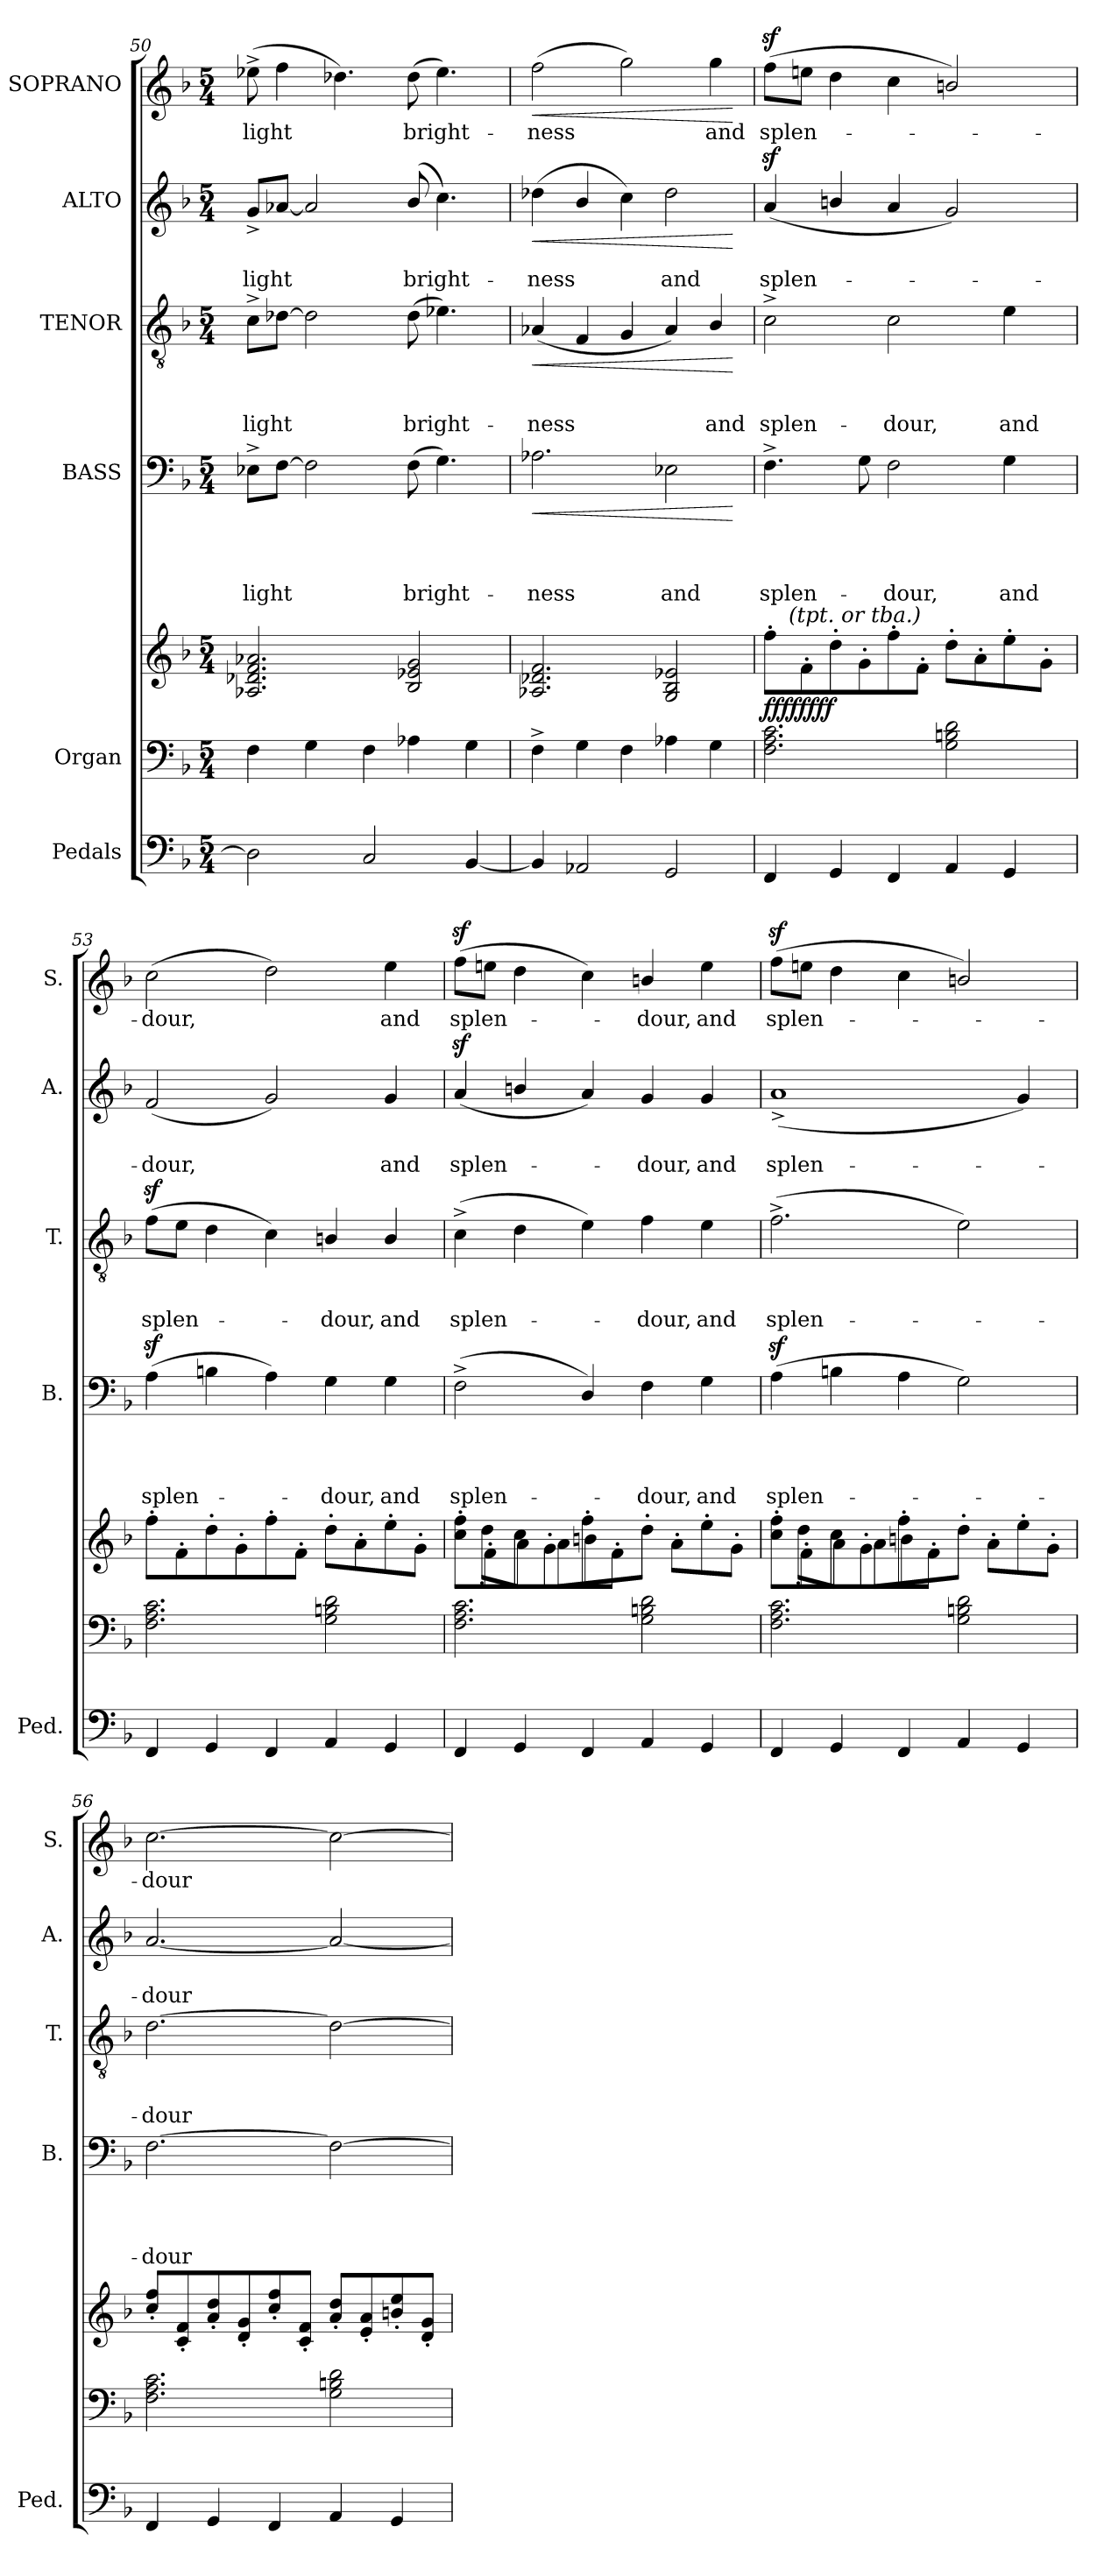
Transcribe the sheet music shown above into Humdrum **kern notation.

**kern	**kern	**kern	**dynam	**kern	**text	**text	**text	**text	**dynam	**kern	**text	**text	**text	**dynam	**kern	**text	**text	**dynam	**kern	**text	**dynam
*part6	*part5	*part5	*part5	*part4	*part4	*part4	*part4	*part4	*part4	*part3	*part3	*part3	*part3	*part3	*part2	*part2	*part2	*part2	*part1	*part1	*part1
*staff7	*staff6	*staff5	*staff5/6	*staff4	*staff4	*staff4	*staff4	*staff4	*staff4	*staff3	*staff3	*staff3	*staff3	*staff3	*staff2	*staff2	*staff2	*staff2	*staff1	*staff1	*staff1
*I"Pedals	*I"Organ	*	*	*I"BASS	*	*	*	*	*	*I"TENOR	*	*	*	*	*I"ALTO	*	*	*	*I"SOPRANO	*	*
*I'Ped.	*	*	*	*I'B.	*	*	*	*	*	*I'T.	*	*	*	*	*I'A.	*	*	*	*I'S.	*	*
*clefF4	*clefF4	*clefG2	*	*clefF4	*	*	*	*	*	*clefGv2	*	*	*	*	*clefG2	*	*	*	*clefG2	*	*
*k[b-]	*k[b-]	*k[b-]	*	*k[b-]	*	*	*	*	*	*k[b-]	*	*	*	*	*k[b-]	*	*	*	*k[b-]	*	*
*F:	*F:	*F:	*	*F:	*	*	*	*	*	*F:	*	*	*	*	*F:	*	*	*	*F:	*	*
*M5/4	*M5/4	*M5/4	*	*M5/4	*	*	*	*	*	*M5/4	*	*	*	*	*M5/4	*	*	*	*M5/4	*	*
=50	=50	=50	=50	=50	=50	=50	=50	=50	=50	=50	=50	=50	=50	=50	=50	=50	=50	=50	=50	=50	=50
!	!	!	!	!	!	!	!	!LO:LY:b	!	!	!	!	!LO:LY:b	!	!	!	!LO:LY:b	!	!	!LO:LY:b	!
2D-\]	4F\	2.A-X/ 2.d-X/ 2.f/ 2.a-X/	.	8E-X^>\L	.	.	.	light	.	8c^>\L	.	.	light	.	8g^</L	.	light	.	(>8ee-X^>\	light	.
.	.	.	.	[>8F\J	.	.	.	.	.	[>8d-X\J	.	.	.	.	[<8a-X/J	.	.	.	4ff\	.	.
.	4G\	.	.	2F\]	.	.	.	.	.	2d-\]	.	.	.	.	2a-/]	.	.	.	.	.	.
.	.	.	.	.	.	.	.	.	.	.	.	.	.	.	.	.	.	.	4.dd-X\)	.	.
2C/	4F\	.	.	.	.	.	.	.	.	.	.	.	.	.	.	.	.	.	.	.	.
!	!	!	!	!	!	!	!	!LO:LY:b	!	!	!	!	!LO:LY:b	!	!	!	!LO:LY:b	!	!	!LO:LY:b	!
.	4A-X\	2B-/ 2e-X/ 2g/	.	(>8F\	.	.	.	bright-	.	(>8d-\	.	.	bright-	.	(<8b-/	.	bright-	.	(>8dd-\	bright-	.
.	.	.	.	4.G\)	.	.	.	.	.	4.e-X\)	.	.	.	.	4.cc\)	.	.	.	4.ee-\)	.	.
[<4BB-/	4G\	.	.	.	.	.	.	.	.	.	.	.	.	.	.	.	.	.	.	.	.
=51	=51	=51	=51	=51	=51	=51	=51	=51	=51	=51	=51	=51	=51	=51	=51	=51	=51	=51	=51	=51	=51
!	!	!	!	!	!	!	!	!LO:LY:b	!LO:HP:b	!	!	!	!LO:LY:b	!LO:HP:b	!	!	!LO:LY:b	!LO:HP:b	!	!LO:LY:b	!LO:HP:b
4BB-/]	4F^>\	2.A-X/ 2.d-X/ 2.f/	.	2.A-X\	.	.	.	-ness	<	(4A-X/	.	.	-ness	<	(>4dd-X\	.	-ness	<	(<2ff\	-ness	<
2AA-X/	4G\	.	.	.	.	.	.	.	.	4F/	.	.	.	.	4b-/	.	.	.	.	.	.
.	4F\	.	.	.	.	.	.	.	.	4G/	.	.	.	.	4cc\)	.	.	.	2gg\)	.	.
!	!	!	!	!	!	!	!	!LO:LY:b	!	!	!	!	!	!	!	!	!LO:LY:b	!	!	!	!
2GG/	4A-X\	2G/ 2B-/ 2e-X/	.	2E-X\	.	.	.	and	.	4A-/)	.	.	.	.	2dd-\	.	and	.	.	.	.
!	!	!	!	!	!	!	!	!	!	!	!	!	!LO:LY:b	!	!	!	!	!	!	!LO:LY:b	!
.	4G\	.	.	.	.	.	.	.	.	4B-/	.	.	and	.	.	.	.	.	4gg\	and	.
.	.	.	.	.	.	.	.	.	[	.	.	.	.	[	.	.	.	[	.	.	[
!!LO:LB:g=z
=52	=52	=52	=52	=52	=52	=52	=52	=52	=52	=52	=52	=52	=52	=52	=52	=52	=52	=52	=52	=52	=52
!	!	!	!LO:DY:a=2	!	!	!	!	!LO:LY:b	!	!	!	!	!LO:LY:b	!	!	!	!LO:LY:b	!	!	!LO:LY:b	!
!	!	!	!LO:DY:n=1:b=2	!	!	!	!	!	!	!	!	!	!	!	!	!	!	!	!	!	!
!	!	!	!LO:DY:n=2:a	!	!	!	!	!	!	!	!	!	!	!	!	!	!	!	!	!	!
*	*	*^	*	*	*	*	*	*	*	*	*	*	*	*	*	*	*	*	*	*	*
4FF/	2.F\ 2.A\ 2.c\	8ff'>\L	16.ryy	ff fff fff	4.F^>\	.	.	.	splen-	.	2c^>\	.	.	splen-	.	(4az>/	.	splen-	.	(>8ffz>\L	splen-	.
!	!	!	!LO:TX:a:i:t=(tpt. or tba.)	!	!	!	!	!	!	!	!	!	!	!	!	!	!	!	!	!	!	!
.	.	.	1ryy	.	.	.	.	.	.	.	.	.	.	.	.	.	.	.	.	.	.	.
.	.	8f'>\	.	.	.	.	.	.	.	.	.	.	.	.	.	.	.	.	.	8een\J	.	.
4GG/	.	8dd'>\	.	.	.	.	.	.	.	.	.	.	.	.	.	4bn/	.	.	.	4dd\	.	.
.	.	8g'>\	.	.	8G\	.	.	.	.	.	.	.	.	.	.	.	.	.	.	.	.	.
!	!	!	!	!	!	!	!	!	!LO:LY:b	!	!	!	!	!LO:LY:b	!	!	!	!	!	!	!	!
4FF/	.	8ff'>\	.	.	2F\	.	.	.	-dour,	.	2c\	.	.	-dour,	.	4a/	.	.	.	4cc\	.	.
.	.	8f'>\J	.	.	.	.	.	.	.	.	.	.	.	.	.	.	.	.	.	.	.	.
4AA/	2G\ 2Bn\ 2d\	8dd'>\L	.	.	.	.	.	.	.	.	.	.	.	.	.	2g/)	.	.	.	2bn/)	.	.
.	.	8a'>\	.	.	.	.	.	.	.	.	.	.	.	.	.	.	.	.	.	.	.	.
!	!	!	!	!	!	!	!	!	!LO:LY:b	!	!	!	!	!LO:LY:b	!	!	!	!	!	!	!	!
4GG/	.	8ee'>\	.	.	4G\	.	.	.	and	.	4e\	.	.	and	.	.	.	.	.	.	.	.
.	.	.	8ryy	.	.	.	.	.	.	.	.	.	.	.	.	.	.	.	.	.	.	.
.	.	8g'>\J	.	.	.	.	.	.	.	.	.	.	.	.	.	.	.	.	.	.	.	.
.	.	.	32ryy	.	.	.	.	.	.	.	.	.	.	.	.	.	.	.	.	.	.	.
=53	=53	=53	=53	=53	=53	=53	=53	=53	=53	=53	=53	=53	=53	=53	=53	=53	=53	=53	=53	=53	=53	=53
!	!	!	!	!	!	!	!	!	!LO:LY:b	!	!	!	!	!LO:LY:b	!	!	!	!LO:LY:b	!	!	!LO:LY:b	!
*	*	*v	*v	*	*	*	*	*	*	*	*	*	*	*	*	*	*	*	*	*	*	*
4FF/	2.F\ 2.A\ 2.c\	8ff'>\L	.	(>4Az>\	.	.	.	splen-	.	(>8fz>\L	.	.	splen-	.	(2f/	.	-dour,	.	(>2cc\	-dour,	.
.	.	8f'>\	.	.	.	.	.	.	.	8e\J	.	.	.	.	.	.	.	.	.	.	.
4GG/	.	8dd'>\	.	4Bn\	.	.	.	.	.	4d\	.	.	.	.	.	.	.	.	.	.	.
.	.	8g'>\	.	.	.	.	.	.	.	.	.	.	.	.	.	.	.	.	.	.	.
4FF/	.	8ff'>\	.	4A\)	.	.	.	.	.	4c\)	.	.	.	.	2g/)	.	.	.	2dd\)	.	.
.	.	8f'>\J	.	.	.	.	.	.	.	.	.	.	.	.	.	.	.	.	.	.	.
!	!	!	!	!	!	!	!	!LO:LY:b	!	!	!	!	!LO:LY:b	!	!	!	!	!	!	!	!
4AA/	2G\ 2Bn\ 2d\	8dd'>\L	.	4G\	.	.	.	-dour,	.	4Bn/	.	.	-dour,	.	.	.	.	.	.	.	.
.	.	8a'>\	.	.	.	.	.	.	.	.	.	.	.	.	.	.	.	.	.	.	.
!	!	!	!	!	!	!	!	!LO:LY:b	!	!	!	!	!LO:LY:b	!	!	!	!LO:LY:b	!	!	!LO:LY:b	!
4GG/	.	8ee'>\	.	4G\	.	.	.	and	.	4B/	.	.	and	.	4g/	.	and	.	4ee\	and	.
.	.	8g'>\J	.	.	.	.	.	.	.	.	.	.	.	.	.	.	.	.	.	.	.
=54	=54	=54	=54	=54	=54	=54	=54	=54	=54	=54	=54	=54	=54	=54	=54	=54	=54	=54	=54	=54	=54
*	*	*^	*	*	*	*	*	*	*	*	*	*	*	*	*	*	*	*	*	*	*
!	!	!	!	!	!	!	!	!	!LO:LY:b	!	!	!	!	!LO:LY:b	!	!	!	!LO:LY:b	!	!	!LO:LY:b	!
4FF/	2.F\ 2.A\ 2.c\	8cc\'< 8ff\'<L	8ryy	.	(>2F^>\	.	.	.	splen-	.	(>4c^>\	.	.	splen-	.	(4az>/	.	splen-	.	(>8ffz>\L	splen-	.
.	.	8f'<\	8dd'<\L	.	.	.	.	.	.	.	.	.	.	.	.	.	.	.	.	8een\J	.	.
4GG/	.	8cc\	8a\J	.	.	.	.	.	.	.	4d\	.	.	.	.	4bn/	.	.	.	4dd\	.	.
.	.	8g'<\	8a\L	.	.	.	.	.	.	.	.	.	.	.	.	.	.	.	.	.	.	.
4FF/	.	8ff'<\	8bn\	.	4D/)	.	.	.	.	.	4e\)	.	.	.	.	4a/)	.	.	.	4cc\)	.	.
.	.	8f'<\J	8ryy	.	.	.	.	.	.	.	.	.	.	.	.	.	.	.	.	.	.	.
!	!	!	!	!	!	!	!	!	!LO:LY:b	!	!	!	!	!LO:LY:b	!	!	!	!LO:LY:b	!	!	!LO:LY:b	!
4AA/	2G\ 2Bn\ 2d\	2ryy	8dd'<\J	.	4F\	.	.	.	-dour,	.	4f\	.	.	-dour,	.	4g/	.	-dour,	.	4bn/	-dour,	.
.	.	.	8a'<\L	.	.	.	.	.	.	.	.	.	.	.	.	.	.	.	.	.	.	.
!	!	!	!	!	!	!	!	!	!LO:LY:b	!	!	!	!	!LO:LY:b	!	!	!	!LO:LY:b	!	!	!LO:LY:b	!
4GG/	.	.	8ee'<\	.	4G\	.	.	.	and	.	4e\	.	.	and	.	4g/	.	and	.	4ee\	and	.
.	.	.	8g'<\J	.	.	.	.	.	.	.	.	.	.	.	.	.	.	.	.	.	.	.
!!LO:PB:g=z
=55	=55	=55	=55	=55	=55	=55	=55	=55	=55	=55	=55	=55	=55	=55	=55	=55	=55	=55	=55	=55	=55	=55
!	!	!	!	!	!	!	!	!	!LO:LY:b	!	!	!	!	!LO:LY:b	!	!	!	!LO:LY:b	!	!	!LO:LY:b	!
4FF/	2.F\ 2.A\ 2.c\	8cc\'< 8ff\'<L	8ryy	.	(>4Az>\	.	.	.	splen-	.	(>2.f^>\	.	.	splen-	.	(>1a^<	.	splen-	.	(>8ffz>\L	splen-	.
.	.	8f'<\	8dd'<\L	.	.	.	.	.	.	.	.	.	.	.	.	.	.	.	.	8een\J	.	.
4GG/	.	8cc\	8a\J	.	4Bn\	.	.	.	.	.	.	.	.	.	.	.	.	.	.	4dd\	.	.
.	.	8g'<\	8a\L	.	.	.	.	.	.	.	.	.	.	.	.	.	.	.	.	.	.	.
4FF/	.	8ff'<\	8bn\	.	4A\	.	.	.	.	.	.	.	.	.	.	.	.	.	.	4cc\	.	.
.	.	8f'<\J	8ryy	.	.	.	.	.	.	.	.	.	.	.	.	.	.	.	.	.	.	.
4AA/	2G\ 2Bn\ 2d\	2ryy	8dd'<\J	.	2G\)	.	.	.	.	.	2e\)	.	.	.	.	.	.	.	.	2bn/)	.	.
.	.	.	8a'<\L	.	.	.	.	.	.	.	.	.	.	.	.	.	.	.	.	.	.	.
4GG/	.	.	8ee'<\	.	.	.	.	.	.	.	.	.	.	.	.	4g/)	.	.	.	.	.	.
.	.	.	8g'<\J	.	.	.	.	.	.	.	.	.	.	.	.	.	.	.	.	.	.	.
=56	=56	=56	=56	=56	=56	=56	=56	=56	=56	=56	=56	=56	=56	=56	=56	=56	=56	=56	=56	=56	=56	=56
!	!	!	!	!	!	!	!	!	!LO:LY:b	!	!	!	!	!LO:LY:b	!	!	!	!LO:LY:b	!	!	!LO:LY:b	!
*	*	*v	*v	*	*	*	*	*	*	*	*	*	*	*	*	*	*	*	*	*	*	*
4FF/	2.F\ 2.A\ 2.c\	8cc/'< 8ff/'<L	.	[>2.F\	.	.	.	-dour	.	[>2.d\	.	.	-dour	.	[<2.a/	.	-dour	.	[>2.cc\	-dour	.
.	.	8c/'< 8f/'<	.	.	.	.	.	.	.	.	.	.	.	.	.	.	.	.	.	.	.
4GG/	.	8a/'< 8dd/'<	.	.	.	.	.	.	.	.	.	.	.	.	.	.	.	.	.	.	.
.	.	8d/'< 8g/'<	.	.	.	.	.	.	.	.	.	.	.	.	.	.	.	.	.	.	.
4FF/	.	8cc/'< 8ff/'<	.	.	.	.	.	.	.	.	.	.	.	.	.	.	.	.	.	.	.
.	.	8c/'< 8f/'<J	.	.	.	.	.	.	.	.	.	.	.	.	.	.	.	.	.	.	.
4AA/	2G\ 2Bn\ 2d\	8a/'< 8dd/'<L	.	2F\_	.	.	.	.	.	2d\_	.	.	.	.	2a/_	.	.	.	2cc\_	.	.
.	.	8e/'< 8a/'<	.	.	.	.	.	.	.	.	.	.	.	.	.	.	.	.	.	.	.
4GG/	.	8bn/'< 8ee/'<	.	.	.	.	.	.	.	.	.	.	.	.	.	.	.	.	.	.	.
.	.	8d/'< 8g/'<J	.	.	.	.	.	.	.	.	.	.	.	.	.	.	.	.	.	.	.
=	=	=	=	=	=	=	=	=	=	=	=	=	=	=	=	=	=	=	=	=	=
*-	*-	*-	*-	*-	*-	*-	*-	*-	*-	*-	*-	*-	*-	*-	*-	*-	*-	*-	*-	*-	*-
